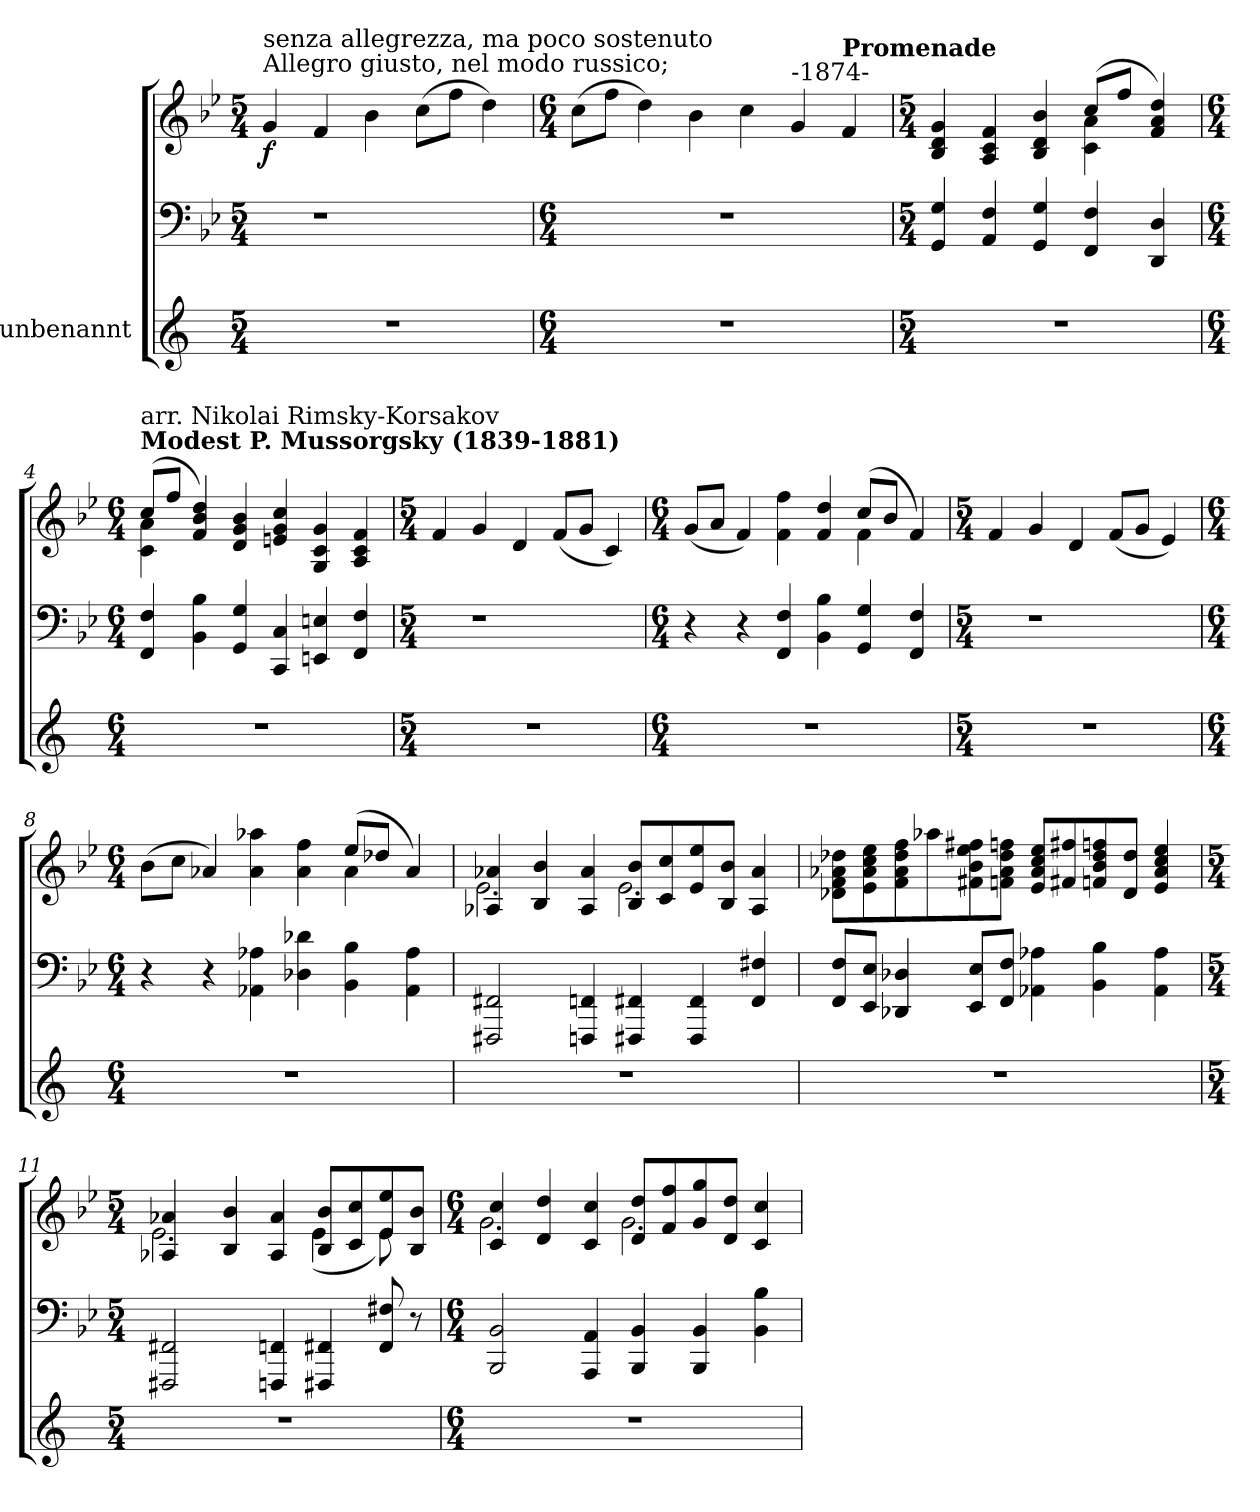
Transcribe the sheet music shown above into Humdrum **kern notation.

**kern	**kern	**kern	**dynam
*part1	*part1	*part1	*part1
*staff3	*staff2	*staff1	*staff1/2/3
*I"unbenannt	*	*	*
*clefG2	*clefF4	*clefG2	*
*	*k[b-e-]	*k[b-e-]	*
*M5/4	*M5/4	*M5/4	*
=1	=1	=1	=1
!	!	!LO:TX:a:t=Allegro giusto, nel modo russico;	!
!	!	!LO:TX:a:t=senza allegrezza, ma poco sostenuto	!
!	!	!	!LO:DY:b
4%5r	4ryy	4g/	f
.	1r	4f/	.
.	.	4b-\	.
.	.	(8cc\L	.
.	.	8ff\J	.
.	.	4dd\)	.
=2	=2	=2	=2
*M6/4	*M6/4	*M6/4	*
1.r	1.r	(8cc\L	.
.	.	8ff\J	.
.	.	4dd\)	.
.	.	4b-\	.
.	.	4cc\	.
!	!	!LO:TX:a:t=-1874-	!
.	.	4g/	.
!	!	!LO:TX:a:B:t=Promenade	!
.	.	4f/	.
=3	=3	=3	=3
*M5/4	*M5/4	*M5/4	*
*	*	*^	*
4%5r	4GG/ 4G/	4B-/ 4d/ 4g/	2.ryy	.
.	4AA/ 4F/	4A/ 4c/ 4f/	.	.
.	4GG/ 4G/	4B-/ 4d/ 4b-/	.	.
.	4FF/ 4F/	(8cc/L	4c\ 4a\	.
.	.	8ff/J	.	.
.	4DD/ 4D/	4f/ 4a/ 4dd/)	4ryy	.
!!LO:LB:g=z	!!
=4	=4	=4	=4	=4
*M6/4	*M6/4	*M6/4	*	*
!	!	!LO:TX:a:B:t=Modest P. Mussorgsky (1839-1881)	!	!
!	!	!LO:TX:a:t=arr. Nikolai Rimsky-Korsakov	!	!
1.r	4FF/ 4F/	(8cc/L	4c\ 4a\	.
.	.	8ff/J	.	.
.	4BB-\ 4B-\	4f/ 4b-/ 4dd/)	1ryy	.
.	4GG/ 4G/	4d/ 4g/ 4b-/	.	.
.	4CC/ 4C/	4en/ 4g/ 4cc/	.	.
.	4EEn/ 4En/	4G/ 4c/ 4g/	.	.
.	4FF/ 4F/	4A/ 4c/ 4f/	4ryy	.
*	*	*v	*v	*
!!LO:LB:g=z
=5	=5	=5	=5
*M5/4	*M5/4	*M5/4	*
4%5r	4ryy	4f/	.
.	1r	4g/	.
.	.	4d/	.
.	.	(8f/L	.
.	.	8g/J	.
.	.	4c/)	.
=6	=6	=6	=6
*M6/4	*M6/4	*M6/4	*
*	*	*^	*
1.r	4r	(8g/L	1ryy	.
.	.	8a/J	.	.
.	4r	4f/)	.	.
.	4FF/ 4F/	4f\ 4ff\	.	.
.	4BB-\ 4B-\	4f/ 4dd/	.	.
.	4GG/ 4G/	(8cc/L	4f\	.
.	.	8b-/J	.	.
.	4FF/ 4F/	4f/)	4ryy	.
*	*	*v	*v	*
=7	=7	=7	=7
*M5/4	*M5/4	*M5/4	*
4%5r	4ryy	4f/	.
.	1r	4g/	.
.	.	4d/	.
.	.	(8f/L	.
.	.	8g/J	.
.	.	4e-/)	.
!!LO:LB:g=z
=8	=8	=8	=8
*M6/4	*M6/4	*M6/4	*
*	*	*^	*
1.r	4r	(8b-\L	1ryy	.
.	.	8cc\J	.	.
.	4r	4a-X/)	.	.
.	4AA-X\ 4A-X\	4a-\ 4aa-X\	.	.
.	4D-X\ 4d-X\	4a-\ 4ff\	.	.
.	4BB-\ 4B-\	(8ee-/L	4a-\	.
.	.	8dd-X/J	.	.
.	4AA-\ 4A-\	4a-/)	4ryy	.
!!LO:LB:g=z	!!
=9	=9	=9	=9	=9
1.r	2FFF#X/ 2FF#X/	4A-X/ 4a-X/	2.e-\	.
.	.	4B-/ 4b-/	.	.
.	4FFFn/ 4FFn/	4A-/ 4a-/	.	.
.	4FFF#X/ 4FF#X/	8B-/ 8b-/L	2.e-\	.
.	.	8c/ 8cc/	.	.
.	4FFF#/ 4FF#/	8e-/ 8ee-/	.	.
.	.	8B-/ 8b-/J	.	.
.	4FF#/ 4F#X/	4A-/ 4a-/	.	.
*	*	*v	*v	*
=10	=10	=10	=10
1.r	8FF/ 8F/L	8d-X\ 8f\ 8a-X\ 8dd-X\L	.
.	8EE-/ 8E-/J	8e-\ 8a-\ 8cc\ 8ee-\	.
.	4DD-X/ 4D-X/	8f\ 8a-\ 8dd-\ 8ff\	.
.	.	8aa-X\	.
.	8EE-/ 8E-/L	8f#X\ 8b-\ 8ee-\ 8ff#X\	.
.	8FF/ 8F/J	8fn\ 8a-\ 8dd-\ 8ffn\J	.
.	4AA-X\ 4A-X\	8e-/ 8a-/ 8cc/ 8ee-/L	.
.	.	8f#X/ 8ff#X/	.
.	4BB-\ 4B-\	8fn/ 8b-/ 8dd-/ 8ffn/	.
.	.	8d-/ 8dd-/J	.
.	4AA-\ 4A-\	4e-/ 4a-/ 4cc/ 4ee-/	.
!!LO:PB:g=z
=11	=11	=11	=11
*M5/4	*M5/4	*M5/4	*
*	*^	*^	*
4%5r	2FFF#X/ 2FF#X/	8ryy	4A-X/ 4a-X/	2.e-\	.
*	*v	*v	*	*	*
.	.	4B-/ 4b-/	.	.
.	4FFFn/ 4FFn/	4A-/ 4a-/	.	.
.	4FFF#X/ 4FF#X/	8B-/ 8b-/L	(4e-\	.
.	.	8c/ 8cc/	.	.
.	8FF#/ 8F#X/	8e-/ 8ee-/	8e-\)	.
*	*^	*	*	*
.	8ryy	8r	8B-/ 8b-/J	8ryy	.
*	*v	*v	*	*	*
=12	=12	=12	=12	=12
*M6/4	*M6/4	*M6/4	*	*
1.r	2BBB-/ 2BB-/	4c/ 4cc/	2.g\	.
.	.	4d/ 4dd/	.	.
.	4AAA/ 4AA/	4c/ 4cc/	.	.
.	4BBB-/ 4BB-/	8d/ 8dd/L	2.g\	.
.	.	8f/ 8ff/	.	.
.	4BBB-/ 4BB-/	8g/ 8gg/	.	.
.	.	8d/ 8dd/J	.	.
.	4BB-\ 4B-\	4c/ 4cc/	.	.
*	*	*v	*v	*
=	=	=	=
*-	*-	*-	*-
